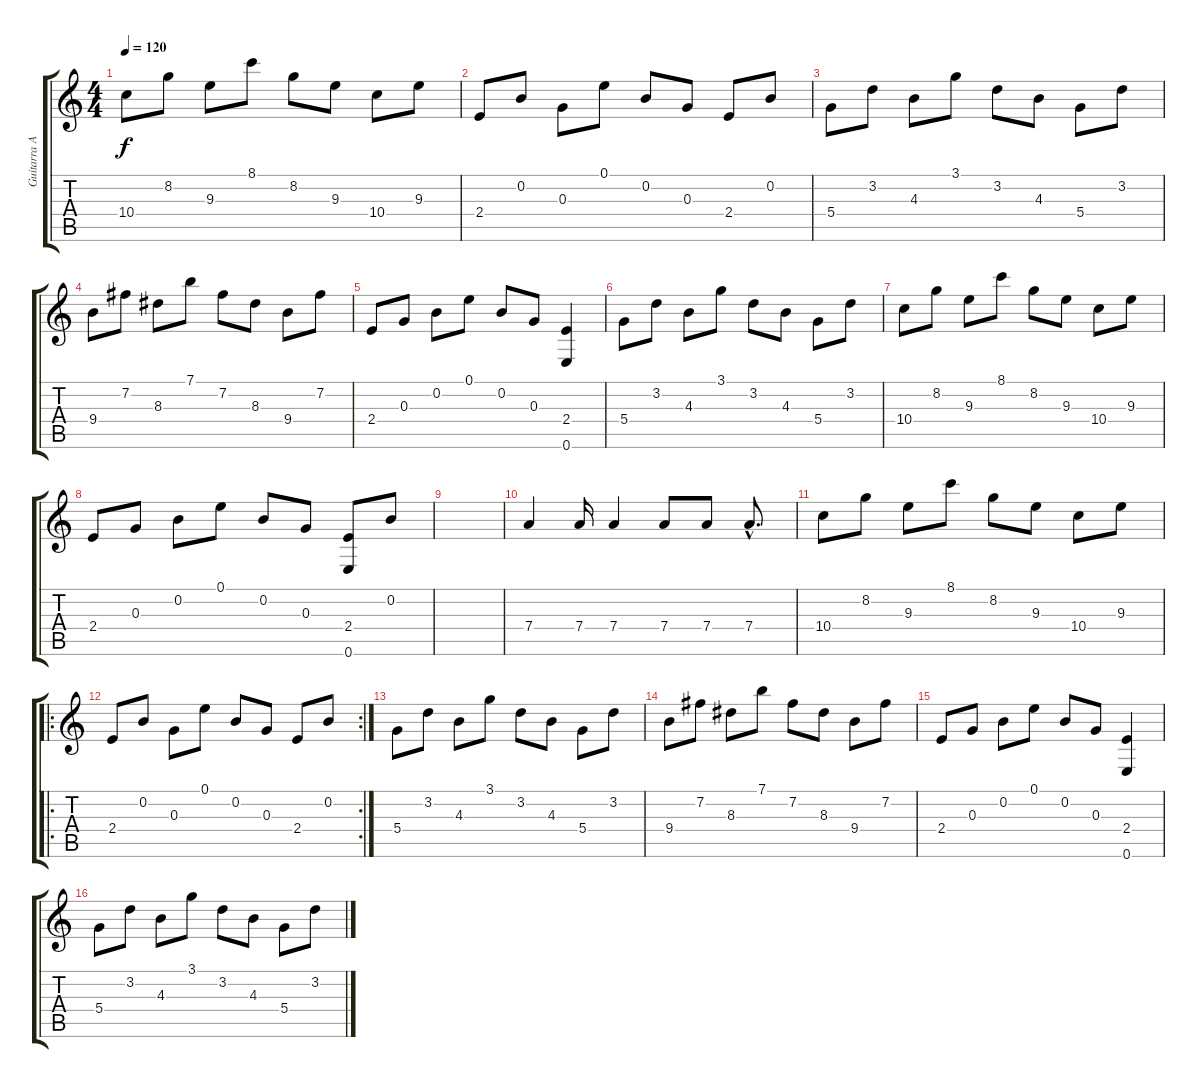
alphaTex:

\track ("Guitarra Acompañamiento" "Guitarra A") {instrument electricguitarmuted}
\staff {score tabs}
\tuning (E4 B3 G3 D3 A2 E2) {hide}
\ts (4 4)
\tempo 120
\clef g2
\ks c
10.4.8{dy f} 8.2.8 9.3.8 8.1.8 8.2.8 9.3.8 10.4.8 9.3.8 |
2.4.8 0.2.8 0.3.8 0.1.8 0.2.8 0.3.8 2.4.8 0.2.8 |
5.4.8 3.2.8 4.3.8 3.1.8 3.2.8 4.3.8 5.4.8 3.2.8 |
9.4.8 7.2.8 8.3.8 7.1.8 7.2.8 8.3.8 9.4.8 7.2.8 |
2.4.8 0.3.8 0.2.8 0.1.8 0.2.8 0.3.8 (2.4 0.6).4 |
5.4.8 3.2.8 4.3.8 3.1.8 3.2.8 4.3.8 5.4.8 3.2.8 |
10.4.8 8.2.8 9.3.8 8.1.8 8.2.8 9.3.8 10.4.8 9.3.8 |
2.4.8 0.3.8 0.2.8 0.1.8 0.2.8 0.3.8 (2.4 0.6).8 0.2.8 |
|
7.4.4 7.4.16 7.4.4 7.4.8 7.4.8 7.4{hac}.8{d} |
10.4.8 8.2.8 9.3.8 8.1.8 8.2.8 9.3.8 10.4.8 9.3.8 |
\ro
\rc 2
2.4.8 0.2.8 0.3.8 0.1.8 0.2.8 0.3.8 2.4.8 0.2.8 |
5.4.8 3.2.8 4.3.8 3.1.8 3.2.8 4.3.8 5.4.8 3.2.8 |
9.4.8 7.2.8 8.3.8 7.1.8 7.2.8 8.3.8 9.4.8 7.2.8 |
2.4.8 0.3.8 0.2.8 0.1.8 0.2.8 0.3.8 (2.4 0.6).4 |
5.4.8 3.2.8 4.3.8 3.1.8 3.2.8 4.3.8 5.4.8 3.2.8
